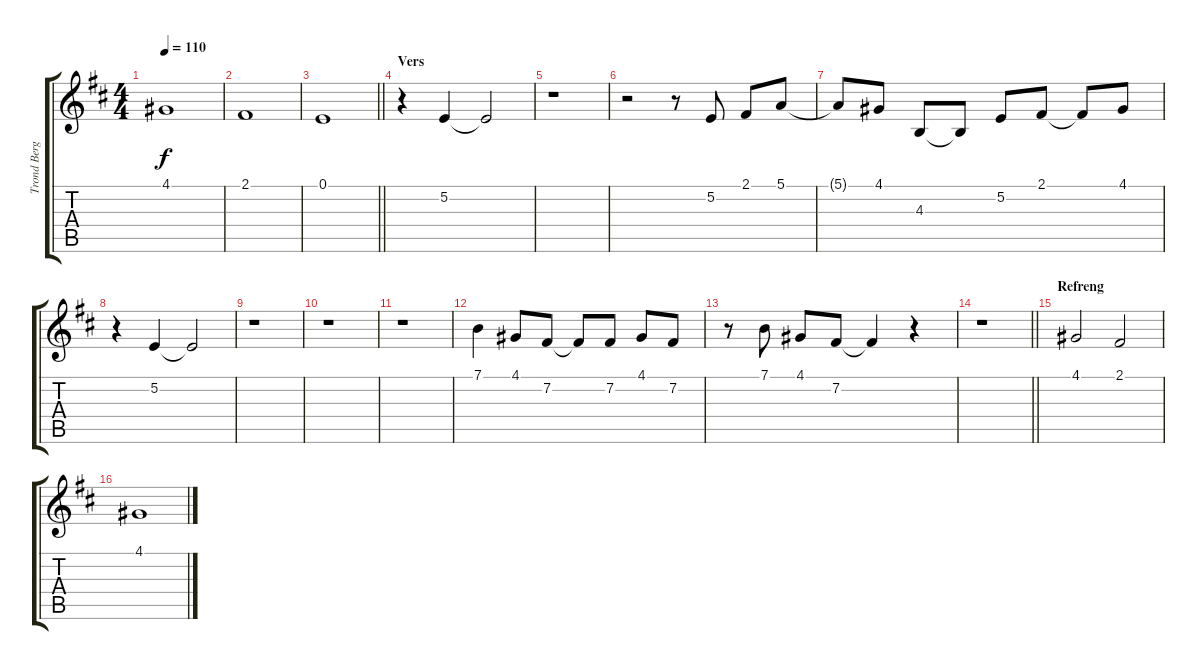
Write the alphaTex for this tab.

\track ("Trond Berg - Bakgrunnsvokal" "Trond Berg") {instrument flute}
\staff {score tabs}
\tuning (E4 B3 G3 D3 A2 E2) {hide}
\ts (4 4)
\tempo 110
\clef g2
\ks d
4.1.1{dy f} |
2.1.1 |
\barLineRight lightlight
0.1.1 |
\section ("" "Vers")
r.4 5.2.4 5.2{t}.2 |
r.1 |
r.2 r.8 5.2.8 2.1.8 5.1.8 |
5.1{t}.8 4.1.8 4.3.8 4.3{t}.8 5.2.8 2.1.8 2.1{t}.8 4.1.8 |
r.4 5.2.4 5.2{t}.2 |
r.1 |
r.1 |
r.1 |
7.1.4 4.1.8 7.2.8 7.2{t}.8 7.2.8 4.1.8 7.2.8 |
r.8 7.1.8 4.1.8 7.2.8 7.2{t}.4 r.4 |
\barLineRight lightlight
r.1 |
\section ("" "Refreng")
4.1.2 2.1.2 |
4.1.1
